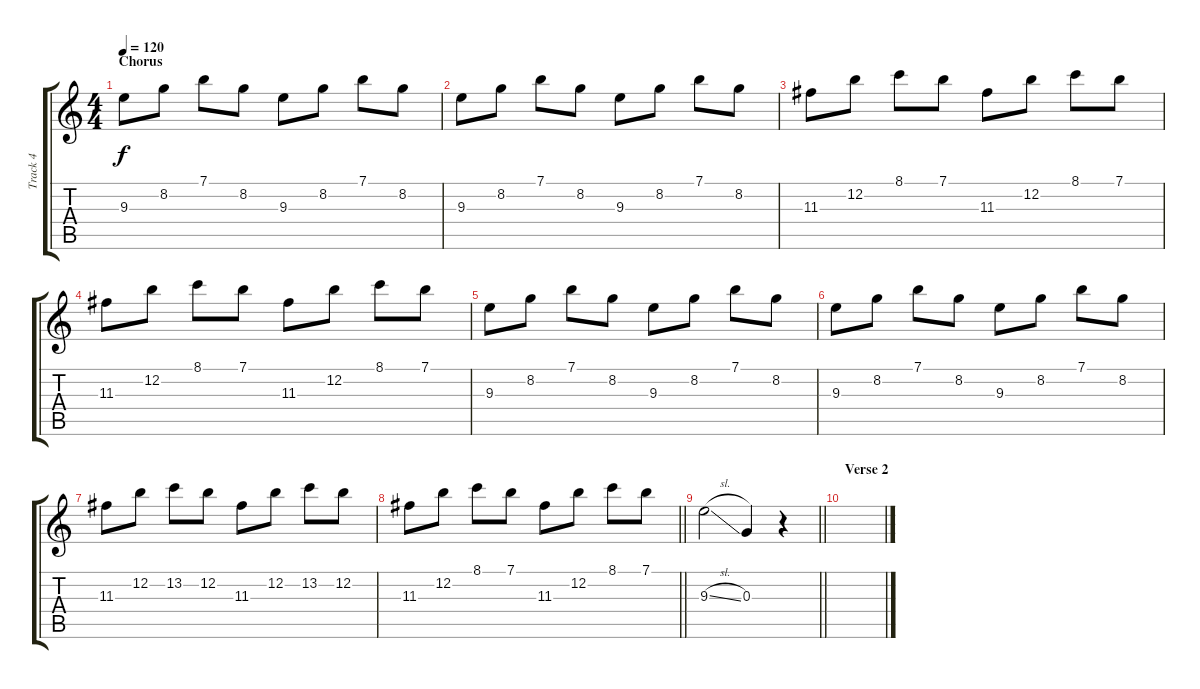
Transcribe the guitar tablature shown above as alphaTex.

\track ("Track 4" "Track 4") {instrument distortionguitar}
\staff {score tabs}
\tuning (E4 B3 G3 D3 A2 E2) {hide}
\ts (4 4)
\section ("" "Chorus")
\tempo 120
\clef g2
\ks c
9.3.8{dy f} 8.2.8 7.1.8 8.2.8 9.3.8 8.2.8 7.1.8 8.2.8 |
9.3.8 8.2.8 7.1.8 8.2.8 9.3.8 8.2.8 7.1.8 8.2.8 |
11.3.8 12.2.8 8.1.8 7.1.8 11.3.8 12.2.8 8.1.8 7.1.8 |
11.3.8 12.2.8 8.1.8 7.1.8 11.3.8 12.2.8 8.1.8 7.1.8 |
9.3.8 8.2.8 7.1.8 8.2.8 9.3.8 8.2.8 7.1.8 8.2.8 |
9.3.8 8.2.8 7.1.8 8.2.8 9.3.8 8.2.8 7.1.8 8.2.8 |
11.3.8 12.2.8 13.2.8 12.2.8 11.3.8 12.2.8 13.2.8 12.2.8 |
\barLineRight lightlight
11.3.8 12.2.8 8.1.8 7.1.8 11.3.8 12.2.8 8.1.8 7.1.8 |
\barLineRight lightlight
9.3{sl}.2 0.3.4 r.4 |
\section ("" "Verse 2")
